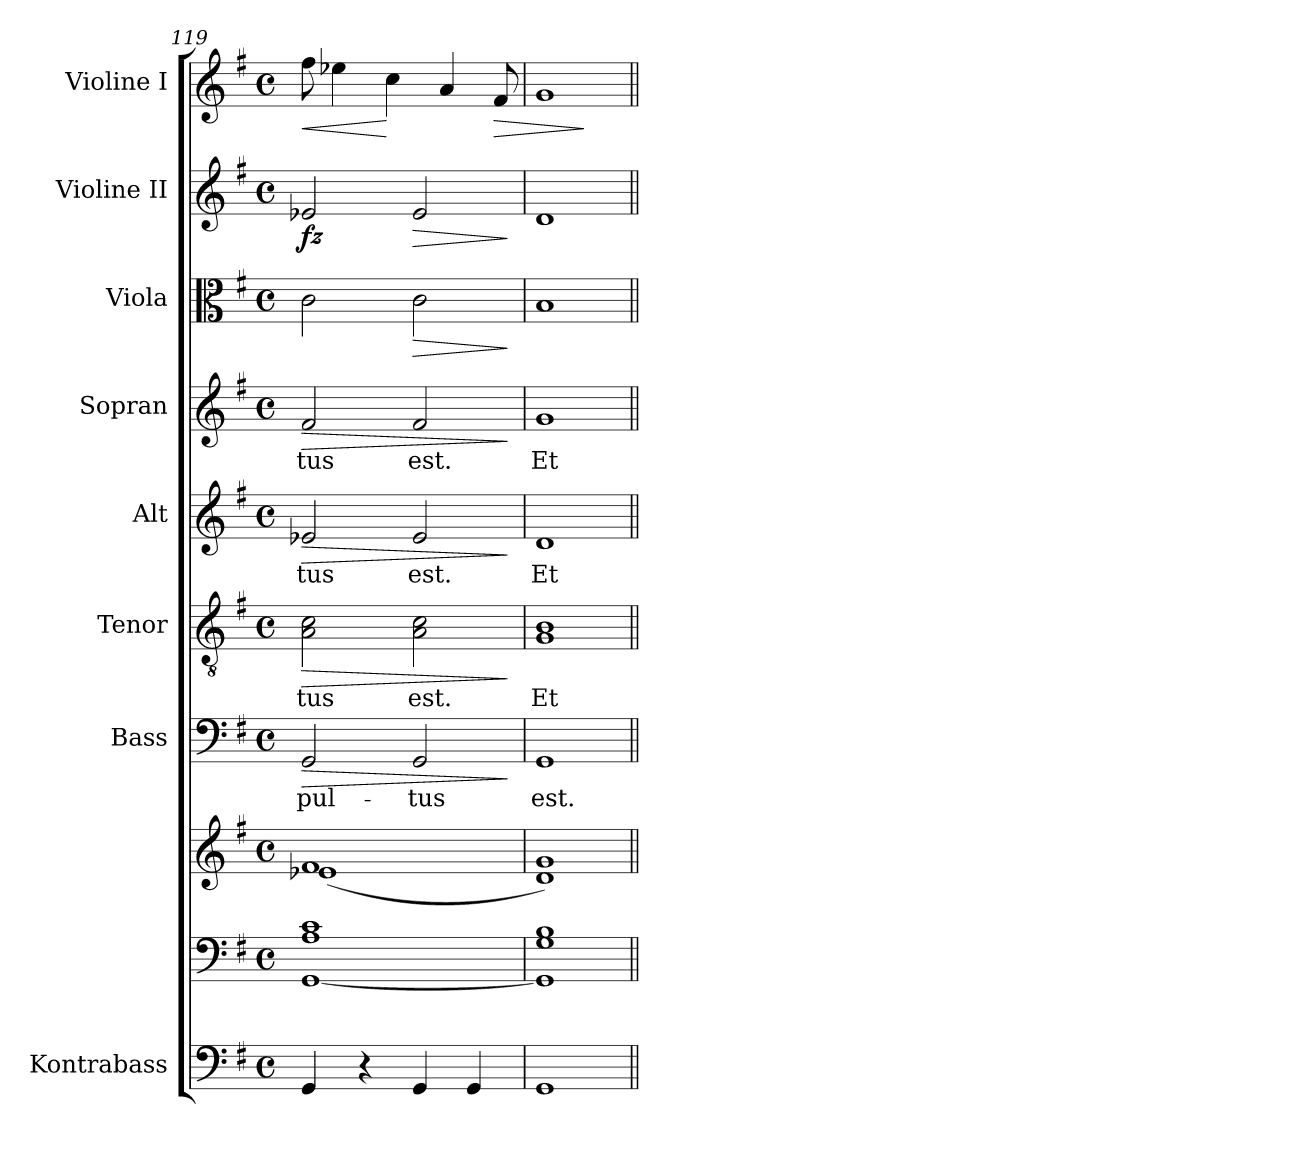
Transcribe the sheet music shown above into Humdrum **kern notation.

**kern	**kern	**kern	**kern	**text	**dynam	**kern	**text	**dynam	**kern	**text	**dynam	**kern	**text	**dynam	**kern	**dynam	**kern	**dynam	**kern	**dynam
*part9	*part8	*part8	*part7	*part7	*part7	*part6	*part6	*part6	*part5	*part5	*part5	*part4	*part4	*part4	*part3	*part3	*part2	*part2	*part1	*part1
*staff10	*staff9	*staff8	*staff7	*staff7	*staff7	*staff6	*staff6	*staff6	*staff5	*staff5	*staff5	*staff4	*staff4	*staff4	*staff3	*staff3	*staff2	*staff2	*staff1	*staff1
*I"Kontrabass	*	*	*I"Bass	*	*	*I"Tenor	*	*	*I"Alt	*	*	*I"Sopran	*	*	*I"Viola	*	*I"Violine II	*	*I"Violine I	*
*I'Kb.	*	*	*I'B.	*	*	*I'T.	*	*	*I'A.	*	*	*I'S.	*	*	*I'Vla.	*	*I'Vl. II	*	*I'Vl. I	*
*clefF4	*clefF4	*clefG2	*clefF4	*	*	*clefGv2	*	*	*clefG2	*	*	*clefG2	*	*	*clefC3	*	*clefG2	*	*clefG2	*
*ITrd7c12	*	*	*	*	*	*	*	*	*	*	*	*	*	*	*	*	*	*	*	*
*k[f#]	*k[f#]	*k[f#]	*k[f#]	*	*	*k[f#]	*	*	*k[f#]	*	*	*k[f#]	*	*	*k[f#]	*	*k[f#]	*	*k[f#]	*
*G:	*G:	*G:	*G:	*	*	*G:	*	*	*G:	*	*	*G:	*	*	*G:	*	*G:	*	*G:	*
*M4/4	*M4/4	*M4/4	*M4/4	*	*	*M4/4	*	*	*M4/4	*	*	*M4/4	*	*	*M4/4	*	*M4/4	*	*M4/4	*
*met(c)	*met(c)	*met(c)	*met(c)	*	*	*met(c)	*	*	*met(c)	*	*	*met(c)	*	*	*met(c)	*	*met(c)	*	*met(c)	*
=119	=119	=119	=119	=119	=119	=119	=119	=119	=119	=119	=119	=119	=119	=119	=119	=119	=119	=119	=119	=119
*	*^	*^	*	*	*	*	*	*	*	*	*	*	*	*	*	*	*	*	*	*
!	!	!	!	!	!	!LO:LY:b	!LO:HP:b	!	!LO:LY:b	!LO:HP:b	!	!LO:LY:b	!LO:HP:b	!	!LO:LY:b	!LO:HP:b	!	!	!	!LO:DY:b	!	!LO:HP:b
4GGG/	1A 1c	[<1GG	1f#	(<1e-X	2GG/	-pul-	>	2A\ 2c\	-tus	>	2e-X/	-tus	>	2f#/	-tus	>	2c\	.	2e-X/	fz	8ff#\	<
.	.	.	.	.	.	.	.	.	.	.	.	.	.	.	.	.	.	.	.	.	4ee-X\	.
4r	.	.	.	.	.	.	.	.	.	.	.	.	.	.	.	.	.	.	.	.	.	.
.	.	.	.	.	.	.	.	.	.	.	.	.	.	.	.	.	.	.	.	.	4cc\	[
!	!	!	!	!	!	!LO:LY:b	!	!	!LO:LY:b	!	!	!LO:LY:b	!	!	!LO:LY:b	!	!	!LO:HP:b	!	!LO:HP:b	!	!
4GGG/	.	.	.	.	2GG/	-tus	.	2A\ 2c\	est.	.	2e-/	est.	.	2f#/	est.	.	2c\	>	2e-/	>	.	.
.	.	.	.	.	.	.	.	.	.	.	.	.	.	.	.	.	.	.	.	.	4a/	.
4GGG/	.	.	.	.	.	.	.	.	.	.	.	.	.	.	.	.	.	.	.	.	.	.
!	!	!	!	!	!	!	!	!	!	!	!	!	!	!	!	!	!	!	!	!	!	!LO:HP:b
.	.	.	.	.	.	.	.	.	.	.	.	.	.	.	.	.	.	.	.	.	8f#/	>
*	*v	*v	*	*	*	*	*	*	*	*	*	*	*	*	*	*	*	*	*	*	*	*
*	*	*v	*v	*	*	*	*	*	*	*	*	*	*	*	*	*	*	*	*	*	*
.	.	.	.	.	]	.	.	]	.	.	]	.	.	]	.	]	.	]	.	.
=120	=120	=120	=120	=120	=120	=120	=120	=120	=120	=120	=120	=120	=120	=120	=120	=120	=120	=120	=120	=120
*	*^	*^	*	*	*	*	*	*	*	*	*	*	*	*	*	*	*	*	*	*
!	!	!	!	!	!	!LO:LY:b	!	!	!LO:LY:b	!	!	!LO:LY:b	!	!	!LO:LY:b	!	!	!	!	!	!	!
1GGG	1G 1B	1GG]	1g	1d)	1GG	est.	.	1G 1B	Et	.	1d	Et	.	1g	Et	.	1B	.	1d	.	1g	.
*	*v	*v	*	*	*	*	*	*	*	*	*	*	*	*	*	*	*	*	*	*	*	*
*	*	*v	*v	*	*	*	*	*	*	*	*	*	*	*	*	*	*	*	*	*	*
.	.	.	.	.	.	.	.	.	.	.	.	.	.	.	.	.	.	.	.	]
=||	=||	=||	=||	=||	=||	=||	=||	=||	=||	=||	=||	=||	=||	=||	=||	=||	=||	=||	=||	=||
*-	*-	*-	*-	*-	*-	*-	*-	*-	*-	*-	*-	*-	*-	*-	*-	*-	*-	*-	*-	*-
